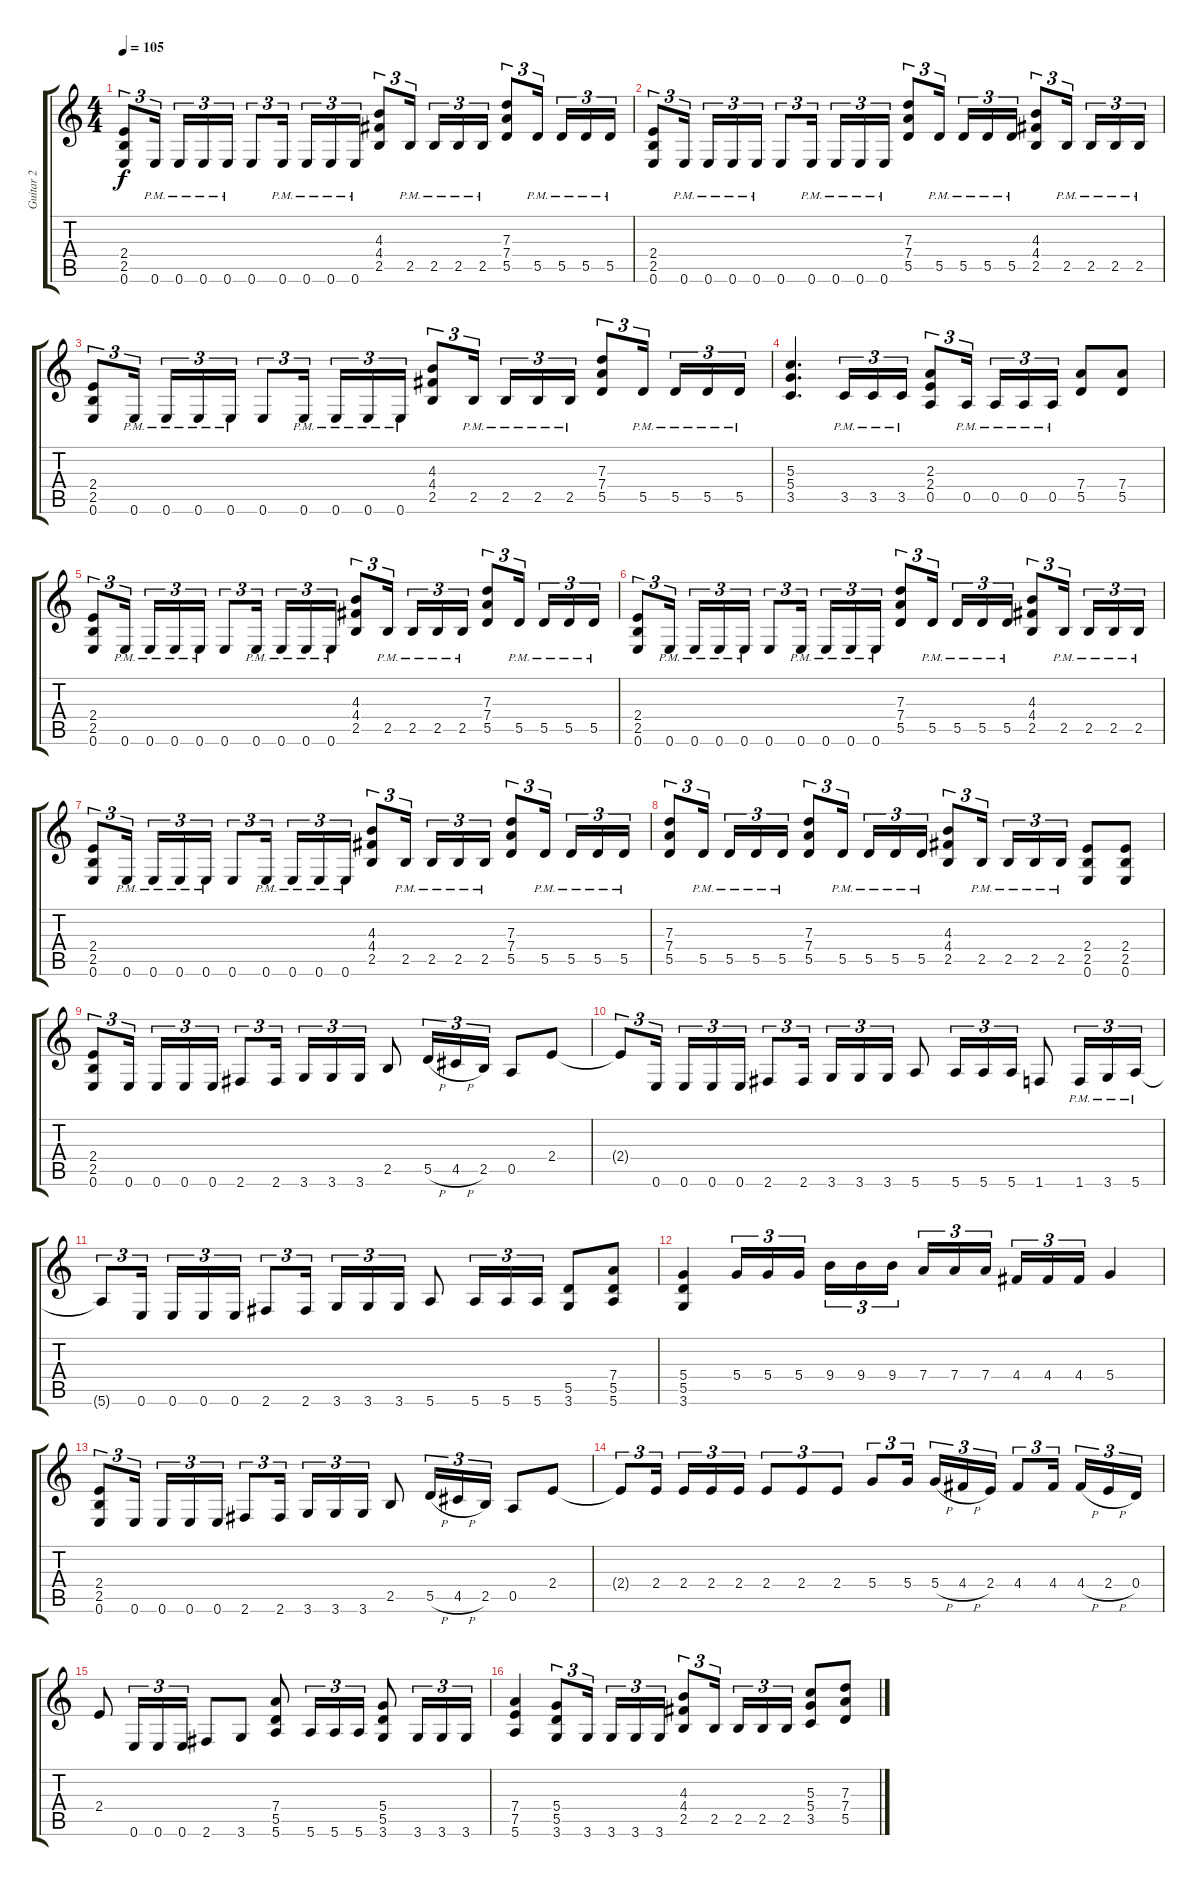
\track ("Guitar 2" "Guitar 2") {instrument distortionguitar}
\staff {score tabs}
\tuning (E4 B3 G3 D3 A2 E2) {hide}
\ts (4 4)
\tempo 105
\clef g2
\ks c
(2.4 2.5 0.6).8{tu (3 2) dy f} 0.6{pm}.16{tu (3 2)} 0.6{pm}.16{tu (3 2)} 0.6{pm}.16{tu (3 2)} 0.6{pm}.16{tu (3 2)} 0.6.8{tu (3 2)} 0.6{pm}.16{tu (3 2)} 0.6{pm}.16{tu (3 2)} 0.6{pm}.16{tu (3 2)} 0.6{pm}.16{tu (3 2)} (4.3 4.4 2.5).8{tu (3 2)} 2.5{pm}.16{tu (3 2)} 2.5{pm}.16{tu (3 2)} 2.5{pm}.16{tu (3 2)} 2.5{pm}.16{tu (3 2)} (7.3 7.4 5.5).8{tu (3 2)} 5.5{pm}.16{tu (3 2)} 5.5{pm}.16{tu (3 2)} 5.5{pm}.16{tu (3 2)} 5.5{pm}.16{tu (3 2)} |
(2.4 2.5 0.6).8{tu (3 2)} 0.6{pm}.16{tu (3 2)} 0.6{pm}.16{tu (3 2)} 0.6{pm}.16{tu (3 2)} 0.6{pm}.16{tu (3 2)} 0.6.8{tu (3 2)} 0.6{pm}.16{tu (3 2)} 0.6{pm}.16{tu (3 2)} 0.6{pm}.16{tu (3 2)} 0.6{pm}.16{tu (3 2)} (7.3 7.4 5.5).8{tu (3 2)} 5.5{pm}.16{tu (3 2)} 5.5{pm}.16{tu (3 2)} 5.5{pm}.16{tu (3 2)} 5.5{pm}.16{tu (3 2)} (4.3 4.4 2.5).8{tu (3 2)} 2.5{pm}.16{tu (3 2)} 2.5{pm}.16{tu (3 2)} 2.5{pm}.16{tu (3 2)} 2.5{pm}.16{tu (3 2)} |
(2.4 2.5 0.6).8{tu (3 2)} 0.6{pm}.16{tu (3 2)} 0.6{pm}.16{tu (3 2)} 0.6{pm}.16{tu (3 2)} 0.6{pm}.16{tu (3 2)} 0.6.8{tu (3 2)} 0.6{pm}.16{tu (3 2)} 0.6{pm}.16{tu (3 2)} 0.6{pm}.16{tu (3 2)} 0.6{pm}.16{tu (3 2)} (4.3 4.4 2.5).8{tu (3 2)} 2.5{pm}.16{tu (3 2)} 2.5{pm}.16{tu (3 2)} 2.5{pm}.16{tu (3 2)} 2.5{pm}.16{tu (3 2)} (7.3 7.4 5.5).8{tu (3 2)} 5.5{pm}.16{tu (3 2)} 5.5{pm}.16{tu (3 2)} 5.5{pm}.16{tu (3 2)} 5.5{pm}.16{tu (3 2)} |
(5.3 5.4 3.5).4{d} 3.5{pm}.16{tu (3 2)} 3.5{pm}.16{tu (3 2)} 3.5{pm}.16{tu (3 2)} (2.3 2.4 0.5).8{tu (3 2)} 0.5{pm}.16{tu (3 2)} 0.5{pm}.16{tu (3 2)} 0.5{pm}.16{tu (3 2)} 0.5{pm}.16{tu (3 2)} (7.4 5.5).8 (7.4 5.5).8 |
(2.4 2.5 0.6).8{tu (3 2)} 0.6{pm}.16{tu (3 2)} 0.6{pm}.16{tu (3 2)} 0.6{pm}.16{tu (3 2)} 0.6{pm}.16{tu (3 2)} 0.6.8{tu (3 2)} 0.6{pm}.16{tu (3 2)} 0.6{pm}.16{tu (3 2)} 0.6{pm}.16{tu (3 2)} 0.6{pm}.16{tu (3 2)} (4.3 4.4 2.5).8{tu (3 2)} 2.5{pm}.16{tu (3 2)} 2.5{pm}.16{tu (3 2)} 2.5{pm}.16{tu (3 2)} 2.5{pm}.16{tu (3 2)} (7.3 7.4 5.5).8{tu (3 2)} 5.5{pm}.16{tu (3 2)} 5.5{pm}.16{tu (3 2)} 5.5{pm}.16{tu (3 2)} 5.5{pm}.16{tu (3 2)} |
(2.4 2.5 0.6).8{tu (3 2)} 0.6{pm}.16{tu (3 2)} 0.6{pm}.16{tu (3 2)} 0.6{pm}.16{tu (3 2)} 0.6{pm}.16{tu (3 2)} 0.6.8{tu (3 2)} 0.6{pm}.16{tu (3 2)} 0.6{pm}.16{tu (3 2)} 0.6{pm}.16{tu (3 2)} 0.6{pm}.16{tu (3 2)} (7.3 7.4 5.5).8{tu (3 2)} 5.5{pm}.16{tu (3 2)} 5.5{pm}.16{tu (3 2)} 5.5{pm}.16{tu (3 2)} 5.5{pm}.16{tu (3 2)} (4.3 4.4 2.5).8{tu (3 2)} 2.5{pm}.16{tu (3 2)} 2.5{pm}.16{tu (3 2)} 2.5{pm}.16{tu (3 2)} 2.5{pm}.16{tu (3 2)} |
(2.4 2.5 0.6).8{tu (3 2)} 0.6{pm}.16{tu (3 2)} 0.6{pm}.16{tu (3 2)} 0.6{pm}.16{tu (3 2)} 0.6{pm}.16{tu (3 2)} 0.6.8{tu (3 2)} 0.6{pm}.16{tu (3 2)} 0.6{pm}.16{tu (3 2)} 0.6{pm}.16{tu (3 2)} 0.6{pm}.16{tu (3 2)} (4.3 4.4 2.5).8{tu (3 2)} 2.5{pm}.16{tu (3 2)} 2.5{pm}.16{tu (3 2)} 2.5{pm}.16{tu (3 2)} 2.5{pm}.16{tu (3 2)} (7.3 7.4 5.5).8{tu (3 2)} 5.5{pm}.16{tu (3 2)} 5.5{pm}.16{tu (3 2)} 5.5{pm}.16{tu (3 2)} 5.5{pm}.16{tu (3 2)} |
(7.3 7.4 5.5).8{tu (3 2)} 5.5{pm}.16{tu (3 2)} 5.5{pm}.16{tu (3 2)} 5.5{pm}.16{tu (3 2)} 5.5{pm}.16{tu (3 2)} (7.3 7.4 5.5).8{tu (3 2)} 5.5{pm}.16{tu (3 2)} 5.5{pm}.16{tu (3 2)} 5.5{pm}.16{tu (3 2)} 5.5{pm}.16{tu (3 2)} (4.3 4.4 2.5).8{tu (3 2)} 2.5{pm}.16{tu (3 2)} 2.5{pm}.16{tu (3 2)} 2.5{pm}.16{tu (3 2)} 2.5{pm}.16{tu (3 2)} (2.4 2.5 0.6).8 (2.4 2.5 0.6).8 |
(2.4 2.5 0.6).8{tu (3 2)} 0.6.16{tu (3 2)} 0.6.16{tu (3 2)} 0.6.16{tu (3 2)} 0.6.16{tu (3 2)} 2.6.8{tu (3 2)} 2.6.16{tu (3 2)} 3.6.16{tu (3 2)} 3.6.16{tu (3 2)} 3.6.16{tu (3 2)} 2.5.8 5.5{h}.16{tu (3 2)} 4.5{h}.16{tu (3 2)} 2.5.16{tu (3 2)} 0.5.8 2.4.8 |
2.4{t}.8{tu (3 2)} 0.6.16{tu (3 2)} 0.6.16{tu (3 2)} 0.6.16{tu (3 2)} 0.6.16{tu (3 2)} 2.6.8{tu (3 2)} 2.6.16{tu (3 2)} 3.6.16{tu (3 2)} 3.6.16{tu (3 2)} 3.6.16{tu (3 2)} 5.6.8 5.6.16{tu (3 2)} 5.6.16{tu (3 2)} 5.6.16{tu (3 2)} 1.6.8 1.6{pm}.16{tu (3 2)} 3.6{pm}.16{tu (3 2)} 5.6{pm}.16{tu (3 2)} |
5.6{t}.8{tu (3 2)} 0.6.16{tu (3 2)} 0.6.16{tu (3 2)} 0.6.16{tu (3 2)} 0.6.16{tu (3 2)} 2.6.8{tu (3 2)} 2.6.16{tu (3 2)} 3.6.16{tu (3 2)} 3.6.16{tu (3 2)} 3.6.16{tu (3 2)} 5.6.8 5.6.16{tu (3 2)} 5.6.16{tu (3 2)} 5.6.16{tu (3 2)} (5.5 3.6).8 (7.4 5.5 5.6).8 |
(5.4 5.5 3.6).4 5.4.16{tu (3 2)} 5.4.16{tu (3 2)} 5.4.16{tu (3 2)} 9.4.16{tu (3 2)} 9.4.16{tu (3 2)} 9.4.16{tu (3 2)} 7.4.16{tu (3 2)} 7.4.16{tu (3 2)} 7.4.16{tu (3 2)} 4.4.16{tu (3 2)} 4.4.16{tu (3 2)} 4.4.16{tu (3 2)} 5.4.4 |
(2.4 2.5 0.6).8{tu (3 2)} 0.6.16{tu (3 2)} 0.6.16{tu (3 2)} 0.6.16{tu (3 2)} 0.6.16{tu (3 2)} 2.6.8{tu (3 2)} 2.6.16{tu (3 2)} 3.6.16{tu (3 2)} 3.6.16{tu (3 2)} 3.6.16{tu (3 2)} 2.5.8 5.5{h}.16{tu (3 2)} 4.5{h}.16{tu (3 2)} 2.5.16{tu (3 2)} 0.5.8 2.4.8 |
2.4{t}.8{tu (3 2)} 2.4.16{tu (3 2)} 2.4.16{tu (3 2)} 2.4.16{tu (3 2)} 2.4.16{tu (3 2)} 2.4.8{tu (3 2)} 2.4.8{tu (3 2)} 2.4.8{tu (3 2)} 5.4.8{tu (3 2)} 5.4.16{tu (3 2)} 5.4{h}.16{tu (3 2)} 4.4{h}.16{tu (3 2)} 2.4.16{tu (3 2)} 4.4.8{tu (3 2)} 4.4.16{tu (3 2)} 4.4{h}.16{tu (3 2)} 2.4{h}.16{tu (3 2)} 0.4.16{tu (3 2)} |
2.4.8 0.6.16{tu (3 2)} 0.6.16{tu (3 2)} 0.6.16{tu (3 2)} 2.6.8 3.6.8 (7.4 5.5 5.6).8 5.6.16{tu (3 2)} 5.6.16{tu (3 2)} 5.6.16{tu (3 2)} (5.4 5.5 3.6).8 3.6.16{tu (3 2)} 3.6.16{tu (3 2)} 3.6.16{tu (3 2)} |
(7.4 7.5 5.6).4 (5.4 5.5 3.6).8{tu (3 2)} 3.6.16{tu (3 2)} 3.6.16{tu (3 2)} 3.6.16{tu (3 2)} 3.6.16{tu (3 2)} (4.3 4.4 2.5).8{tu (3 2)} 2.5.16{tu (3 2)} 2.5.16{tu (3 2)} 2.5.16{tu (3 2)} 2.5.16{tu (3 2)} (5.3 5.4 3.5).8 (7.3 7.4 5.5).8
